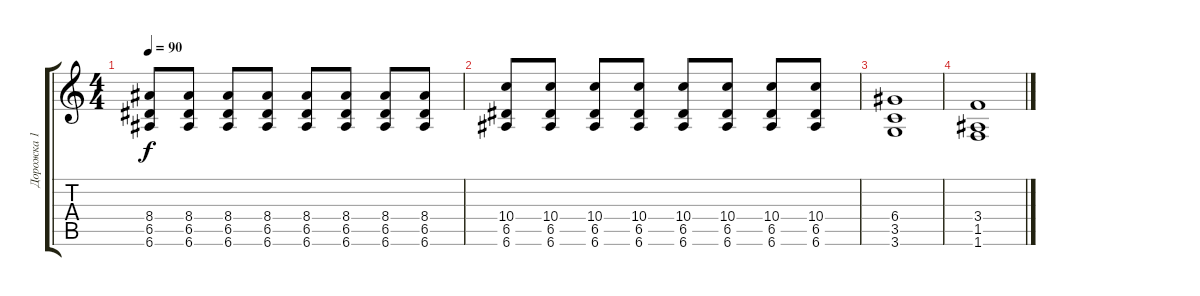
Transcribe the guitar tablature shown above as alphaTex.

\track ("Дорожка 1" "Дорожка 1") {instrument overdrivenguitar}
\staff {score tabs}
\tuning (E4 B3 G3 D3 A2 E2) {hide}
\ts (4 4)
\tempo 90
\clef g2
\ks c
(8.4 6.5 6.6).8{dy f} (8.4 6.5 6.6).8 (8.4 6.5 6.6).8 (8.4 6.5 6.6).8 (8.4 6.5 6.6).8 (8.4 6.5 6.6).8 (8.4 6.5 6.6).8 (8.4 6.5 6.6).8 |
(10.4 6.5 6.6).8 (10.4 6.5 6.6).8 (10.4 6.5 6.6).8 (10.4 6.5 6.6).8 (10.4 6.5 6.6).8 (10.4 6.5 6.6).8 (10.4 6.5 6.6).8 (10.4 6.5 6.6).8 |
(6.4 3.5 3.6).1 |
(3.4 1.5 1.6).1
